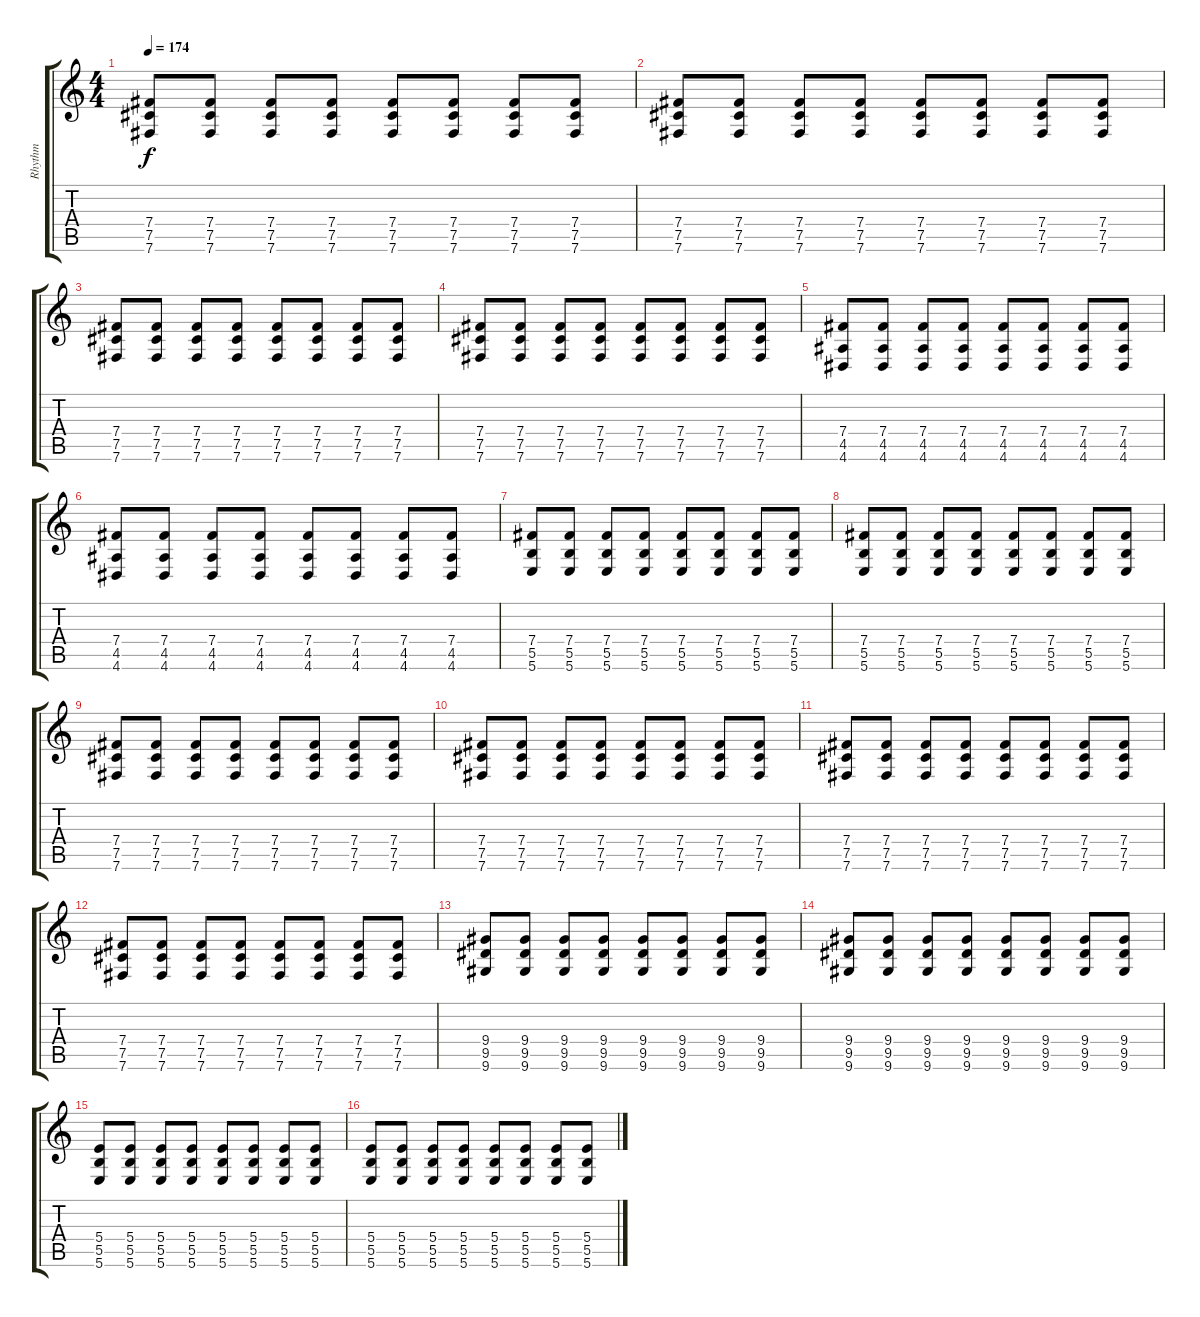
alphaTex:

\track ("Rhythm" "Rhythm") {instrument distortionguitar}
\staff {score tabs}
\tuning (Db4 Ab3 E3 B2 Gb2 B1) {hide}
\ts (4 4)
\tempo 174
\clef g2
\ks c
(7.4 7.5 7.6).8{dy f} (7.4 7.5 7.6).8 (7.4 7.5 7.6).8 (7.4 7.5 7.6).8 (7.4 7.5 7.6).8 (7.4 7.5 7.6).8 (7.4 7.5 7.6).8 (7.4 7.5 7.6).8 |
(7.4 7.5 7.6).8 (7.4 7.5 7.6).8 (7.4 7.5 7.6).8 (7.4 7.5 7.6).8 (7.4 7.5 7.6).8 (7.4 7.5 7.6).8 (7.4 7.5 7.6).8 (7.4 7.5 7.6).8 |
(7.4 7.5 7.6).8 (7.4 7.5 7.6).8 (7.4 7.5 7.6).8 (7.4 7.5 7.6).8 (7.4 7.5 7.6).8 (7.4 7.5 7.6).8 (7.4 7.5 7.6).8 (7.4 7.5 7.6).8 |
(7.4 7.5 7.6).8 (7.4 7.5 7.6).8 (7.4 7.5 7.6).8 (7.4 7.5 7.6).8 (7.4 7.5 7.6).8 (7.4 7.5 7.6).8 (7.4 7.5 7.6).8 (7.4 7.5 7.6).8 |
(7.4 4.5 4.6).8 (7.4 4.5 4.6).8 (7.4 4.5 4.6).8 (7.4 4.5 4.6).8 (7.4 4.5 4.6).8 (7.4 4.5 4.6).8 (7.4 4.5 4.6).8 (7.4 4.5 4.6).8 |
(7.4 4.5 4.6).8 (7.4 4.5 4.6).8 (7.4 4.5 4.6).8 (7.4 4.5 4.6).8 (7.4 4.5 4.6).8 (7.4 4.5 4.6).8 (7.4 4.5 4.6).8 (7.4 4.5 4.6).8 |
(7.4 5.5 5.6).8 (7.4 5.5 5.6).8 (7.4 5.5 5.6).8 (7.4 5.5 5.6).8 (7.4 5.5 5.6).8 (7.4 5.5 5.6).8 (7.4 5.5 5.6).8 (7.4 5.5 5.6).8 |
(7.4 5.5 5.6).8 (7.4 5.5 5.6).8 (7.4 5.5 5.6).8 (7.4 5.5 5.6).8 (7.4 5.5 5.6).8 (7.4 5.5 5.6).8 (7.4 5.5 5.6).8 (7.4 5.5 5.6).8 |
(7.4 7.5 7.6).8 (7.4 7.5 7.6).8 (7.4 7.5 7.6).8 (7.4 7.5 7.6).8 (7.4 7.5 7.6).8 (7.4 7.5 7.6).8 (7.4 7.5 7.6).8 (7.4 7.5 7.6).8 |
(7.4 7.5 7.6).8 (7.4 7.5 7.6).8 (7.4 7.5 7.6).8 (7.4 7.5 7.6).8 (7.4 7.5 7.6).8 (7.4 7.5 7.6).8 (7.4 7.5 7.6).8 (7.4 7.5 7.6).8 |
(7.4 7.5 7.6).8 (7.4 7.5 7.6).8 (7.4 7.5 7.6).8 (7.4 7.5 7.6).8 (7.4 7.5 7.6).8 (7.4 7.5 7.6).8 (7.4 7.5 7.6).8 (7.4 7.5 7.6).8 |
(7.4 7.5 7.6).8 (7.4 7.5 7.6).8 (7.4 7.5 7.6).8 (7.4 7.5 7.6).8 (7.4 7.5 7.6).8 (7.4 7.5 7.6).8 (7.4 7.5 7.6).8 (7.4 7.5 7.6).8 |
(9.4 9.5 9.6).8 (9.4 9.5 9.6).8 (9.4 9.5 9.6).8 (9.4 9.5 9.6).8 (9.4 9.5 9.6).8 (9.4 9.5 9.6).8 (9.4 9.5 9.6).8 (9.4 9.5 9.6).8 |
(9.4 9.5 9.6).8 (9.4 9.5 9.6).8 (9.4 9.5 9.6).8 (9.4 9.5 9.6).8 (9.4 9.5 9.6).8 (9.4 9.5 9.6).8 (9.4 9.5 9.6).8 (9.4 9.5 9.6).8 |
(5.4 5.5 5.6).8 (5.4 5.5 5.6).8 (5.4 5.5 5.6).8 (5.4 5.5 5.6).8 (5.4 5.5 5.6).8 (5.4 5.5 5.6).8 (5.4 5.5 5.6).8 (5.4 5.5 5.6).8 |
(5.4 5.5 5.6).8 (5.4 5.5 5.6).8 (5.4 5.5 5.6).8 (5.4 5.5 5.6).8 (5.4 5.5 5.6).8 (5.4 5.5 5.6).8 (5.4 5.5 5.6).8 (5.4 5.5 5.6).8
